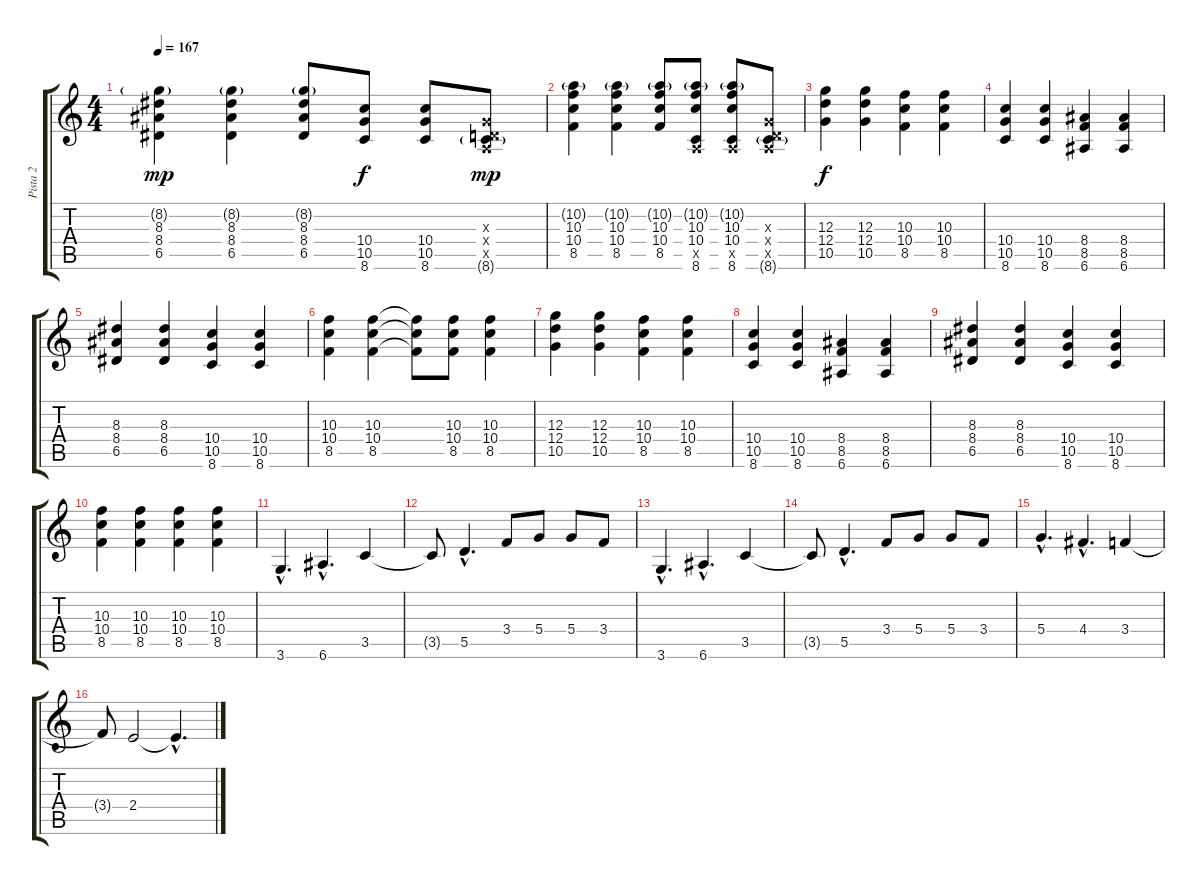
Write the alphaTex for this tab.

\track ("Pista 2" "Pista 2") {instrument overdrivenguitar}
\staff {score tabs}
\tuning (E4 B3 G3 D3 A2 E2) {hide}
\ts (4 4)
\tempo 167
\clef g2
\ks c
(8.2{g} 8.3 8.4 6.5).4{dy mp} (8.2{g} 8.3 8.4 6.5).4 (8.2{g} 8.3 8.4 6.5).8 (10.4 10.5 8.6).8{dy f} (10.4 10.5 8.6).8 (0.3{x} 0.4{x} 0.5{x} 8.6{g}).8{dy mp} |
(10.2{g} 10.3 10.4 8.5).4 (10.2{g} 10.3 10.4 8.5).4 (10.2{g} 10.3 10.4 8.5).8 (10.2{g} 10.3 10.4 0.5{x} 8.6).8 (10.2{g} 10.3 10.4 0.5{x} 8.6).8 (0.3{x} 0.4{x} 0.5{x} 8.6{g}).8 |
(12.3 12.4 10.5).4{dy f} (12.3 12.4 10.5).4 (10.3 10.4 8.5).4 (10.3 10.4 8.5).4 |
(10.4 10.5 8.6).4 (10.4 10.5 8.6).4 (8.4 8.5 6.6).4 (8.4 8.5 6.6).4 |
(8.3 8.4 6.5).4 (8.3 8.4 6.5).4 (10.4 10.5 8.6).4 (10.4 10.5 8.6).4 |
(10.3 10.4 8.5).4 (10.3 10.4 8.5).4 (10.3{t} 10.4{t} 8.5{t}).8 (10.3 10.4 8.5).8 (10.3 10.4 8.5).4 |
(12.3 12.4 10.5).4 (12.3 12.4 10.5).4 (10.3 10.4 8.5).4 (10.3 10.4 8.5).4 |
(10.4 10.5 8.6).4 (10.4 10.5 8.6).4 (8.4 8.5 6.6).4 (8.4 8.5 6.6).4 |
(8.3 8.4 6.5).4 (8.3 8.4 6.5).4 (10.4 10.5 8.6).4 (10.4 10.5 8.6).4 |
(10.3 10.4 8.5).4 (10.3 10.4 8.5).4 (10.3 10.4 8.5).4 (10.3 10.4 8.5).4 |
3.6{hac}.4{d} 6.6{hac}.4{d} 3.5.4 |
3.5{t}.8 5.5{hac}.4{d} 3.4.8 5.4.8 5.4.8 3.4.8 |
3.6{hac}.4{d} 6.6{hac}.4{d} 3.5.4 |
3.5{t}.8 5.5{hac}.4{d} 3.4.8 5.4.8 5.4.8 3.4.8 |
5.4{hac}.4{d} 4.4{hac}.4{d} 3.4.4 |
3.4{t}.8 2.4.2 2.4{hac t}.4{d}
